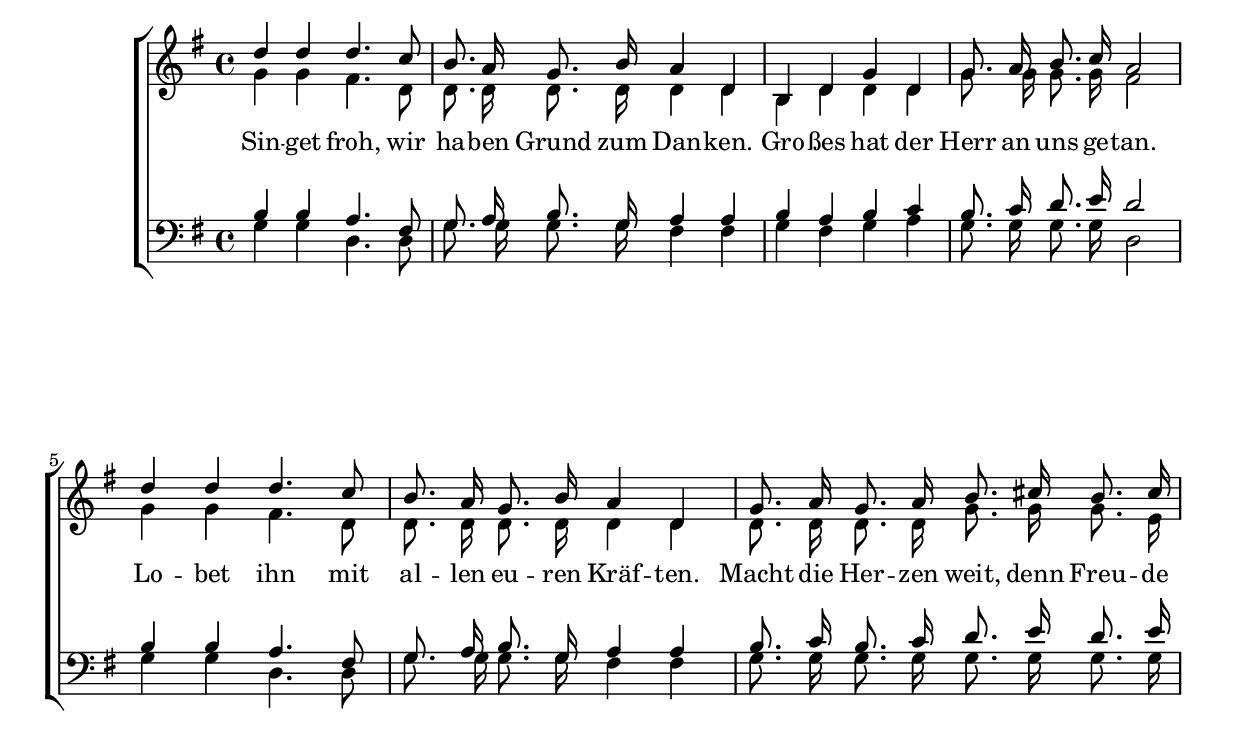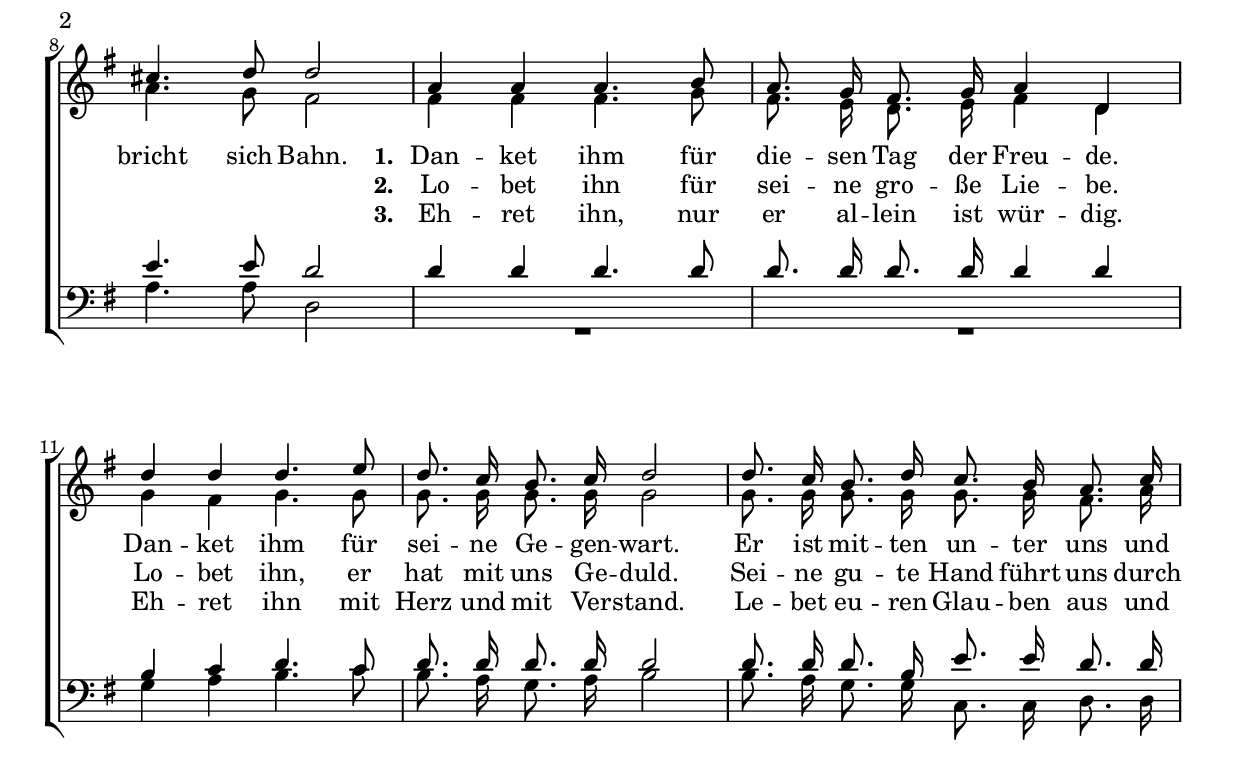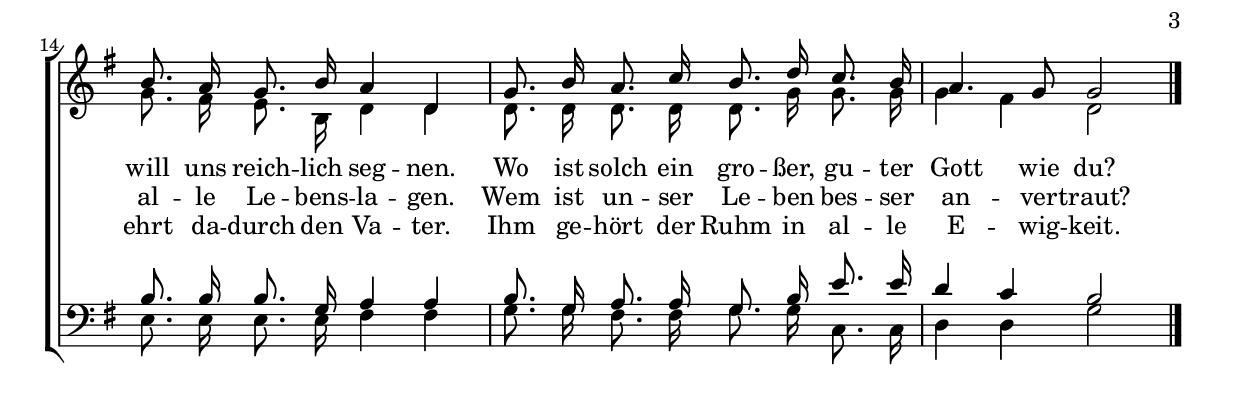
\include "deutsch.ly"

#(set! paper-alist (cons '("kindle" . (cons (* 210 mm) (* 130 mm))) paper-alist))

#(set-default-paper-size "kindle")

\pointAndClickOff

Praes = {
  \time 4/4
  \key g \major
  \autoBeamOff
}

\new ChoirStaff <<
\new Staff <<
 {
   \new Voice = sopranRefrain { \voiceOne \relative c'' { \Praes
    d4 d d4. c8 | h8. a16 g8. h16 a4 d, | h d g d | g8. a16 h8. c16 a2 |
    d4 d d4. c8 | h8. a16 g8. h16 a4 d, | g8. a16 g8. a16 h8. cis16 h8. cis16 | cis4. d8 d2 |
   } }
   \new Voice = sopranStrophe { \voiceOne \relative c'' { \autoBeamOff
    a4 a a4. h8 | a8. g16 fis8. g16 a4 d, |
    d' d d4. e8 | d8. c16 h8. c16 d2 |
    d8. c16 h8. d16 c8. h16 a8. c16 | h8. a16 g8. h16 a4 d,4 |
    g8. h16 a8. c16 h8. d16 c8. h16 | a4. g8 g2 | \bar "|."
   } }
 }
 \new Voice = alt { \voiceTwo \relative g' { \Praes
   g4 g fis4. d8 | d8. d16 d8. d16 d4 d | h d d d | g8. g16 g8. g16 fis2 |
   g4 g fis4. d8 | d8. d16 d8. d16 d4 d | d8. d16 d8. d16 g8. g16 g8. e16 | a4. g8 fis2 |
   fis4 fis fis4. g8 | fis8. e16 d8. e16 fis4 d |
   g fis g4. g8 | g8. g16 g8. g16 g2 |
   g8. g16 g8. g16 g8. g16 fis8. a16 | g8. fis16 e8. h16 d4 d | d8. d16 d8. d16 d8. g16 g8. g16 | g4 fis d2 | \bar "|."
 }}
>>
 \context Lyrics = one \lyricsto sopranRefrain {
   Sin -- get froh, wir ha -- ben Grund zum Dan -- ken.
   Gro -- ßes hat der Herr an uns ge -- tan.
   Lo -- bet ihn mit al -- len eu -- ren Kräf -- ten.
   Macht die Her -- zen weit, denn Freu -- de bricht sich Bahn.
 }
 \context Lyrics = one \lyricsto sopranStrophe { \set stanza = #"1. "
   Dan -- ket ihm für die -- sen Tag der Freu -- de.
   Dan -- ket ihm für sei -- ne Ge -- gen -- wart.
   Er ist mit -- ten un -- ter uns und will uns reich -- lich seg -- nen.
   Wo ist solch ein gro -- ßer, gu -- ter Gott wie du?
 }
 \context Lyrics = two \lyricsto sopranStrophe { \set stanza = #"2. "
   Lo -- bet ihn für sei -- ne gro -- ße Lie -- be.
   Lo -- bet ihn, er hat mit uns Ge -- duld.
   Sei -- ne gu -- te Hand führt uns durch al -- le Le -- bens -- la -- gen.
   Wem ist un -- ser Le -- ben bes -- ser an -- ver -- traut?
 }
 \context Lyrics = three \lyricsto sopranStrophe { \set stanza = #"3. "
   Eh -- ret ihn, nur er al -- lein ist wür -- dig.
   Eh -- ret ihn mit Herz und mit Ver -- stand.
   Le -- bet eu -- ren Glau -- ben aus und ehrt da -- durch den Va -- ter.
   Ihm ge -- hört der Ruhm in al -- le E -- wig -- keit.
 }

\new Staff <<
 \new Voice = tenor { \voiceOne \relative c' { \Praes \clef "bass"
   h4 h a4. fis8 | g8. a16 h8. g16 a4 a | h a h c | h8. c16 d8. e16 d2 |
   h4 h a4. fis8 | g8. a16 h8. g16 a4 a | h8. c16 h8. c16 d8. e16 d8. e16 | e4. e8 d2 |
   d4 d d4. d8 | d8. d16 d8. d16 d4 d |
   h c d4. c8 | d8. d16 d8. d16 d2 |
   d8. d16 d8. h16 e8. e16 d8. d16 | h8. h16 h8. g16 a4 a | h8. g16 a8. a16 g8. h16 e8. e16 | d4 c h2 | \bar "|."
 }}
 \new Voice = bass { \voiceTwo \relative g { \Praes \clef "bass"
   g4 g d4. d8 | g8. g16 g8. g16 fis4 fis | g fis g a | g8. g16 g8. g16 d2 |
   g4 g d4. d8 | g8. g16 g8. g16 fis4 fis | g8. g16 g8. g16 g8. g16 g8. g16 | a4. a8 d,2 |
   R1*2 | g4 a h4. c8 | h8. a16 g8. a16 h2 |
   h8. a16 g8. g16 c,8. c16 d8. d16 | e8. e16 e8. e16 fis4 fis | g8. g16 fis8. fis16 g8. g16 c,8. c16 | d4 d g2 | \bar "|."
 }}
>>

>>
